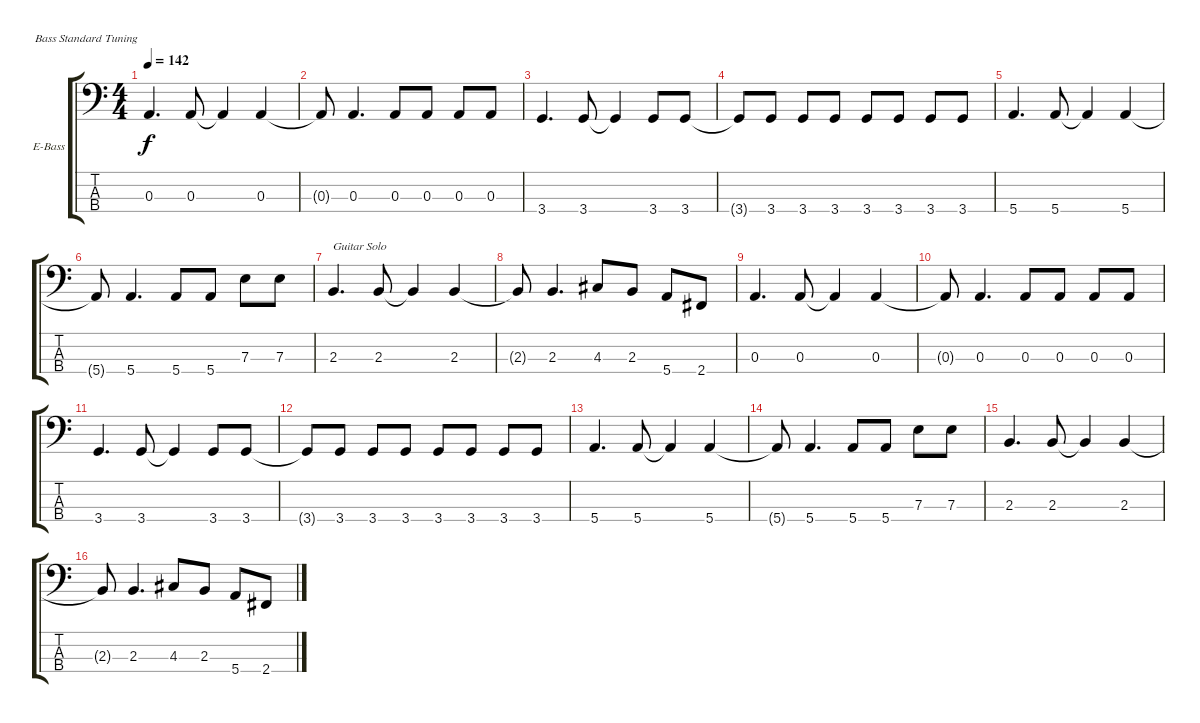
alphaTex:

\bracketExtendMode groupsimilarinstruments
\firstSystemTrackNameOrientation horizontal
\otherSystemsTrackNameOrientation horizontal
\track ("BASS" "E-Bass") {instrument electricbassfinger}
\staff {score tabs}
\tuning (G2 D2 A1 E1)
\ts (4 4)
\tempo 142
\clef f4
\ks c
0.3.4{d dy f} 0.3.8 0.3{t}.4 0.3.4 |
0.3{t}.8 0.3.4{d} 0.3.8 0.3.8 0.3.8 0.3.8 |
3.4.4{d} 3.4.8 3.4{t}.4 3.4.8 3.4.8 |
3.4{t}.8 3.4.8 3.4.8 3.4.8 3.4.8 3.4.8 3.4.8 3.4.8 |
5.4.4{d} 5.4.8 5.4{t}.4 5.4.4 |
5.4{t}.8 5.4.4{d} 5.4.8 5.4.8 7.3.8 7.3.8 |
2.3.4{d txt "Guitar Solo"} 2.3.8 2.3{t}.4 2.3.4 |
2.3{t}.8 2.3.4{d} 4.3.8 2.3.8 5.4.8 2.4.8 |
0.3.4{d} 0.3.8 0.3{t}.4 0.3.4 |
0.3{t}.8 0.3.4{d} 0.3.8 0.3.8 0.3.8 0.3.8 |
3.4.4{d} 3.4.8 3.4{t}.4 3.4.8 3.4.8 |
3.4{t}.8 3.4.8 3.4.8 3.4.8 3.4.8 3.4.8 3.4.8 3.4.8 |
5.4.4{d} 5.4.8 5.4{t}.4 5.4.4 |
5.4{t}.8 5.4.4{d} 5.4.8 5.4.8 7.3.8 7.3.8 |
2.3.4{d} 2.3.8 2.3{t}.4 2.3.4 |
2.3{t}.8 2.3.4{d} 4.3.8 2.3.8 5.4.8 2.4.8
